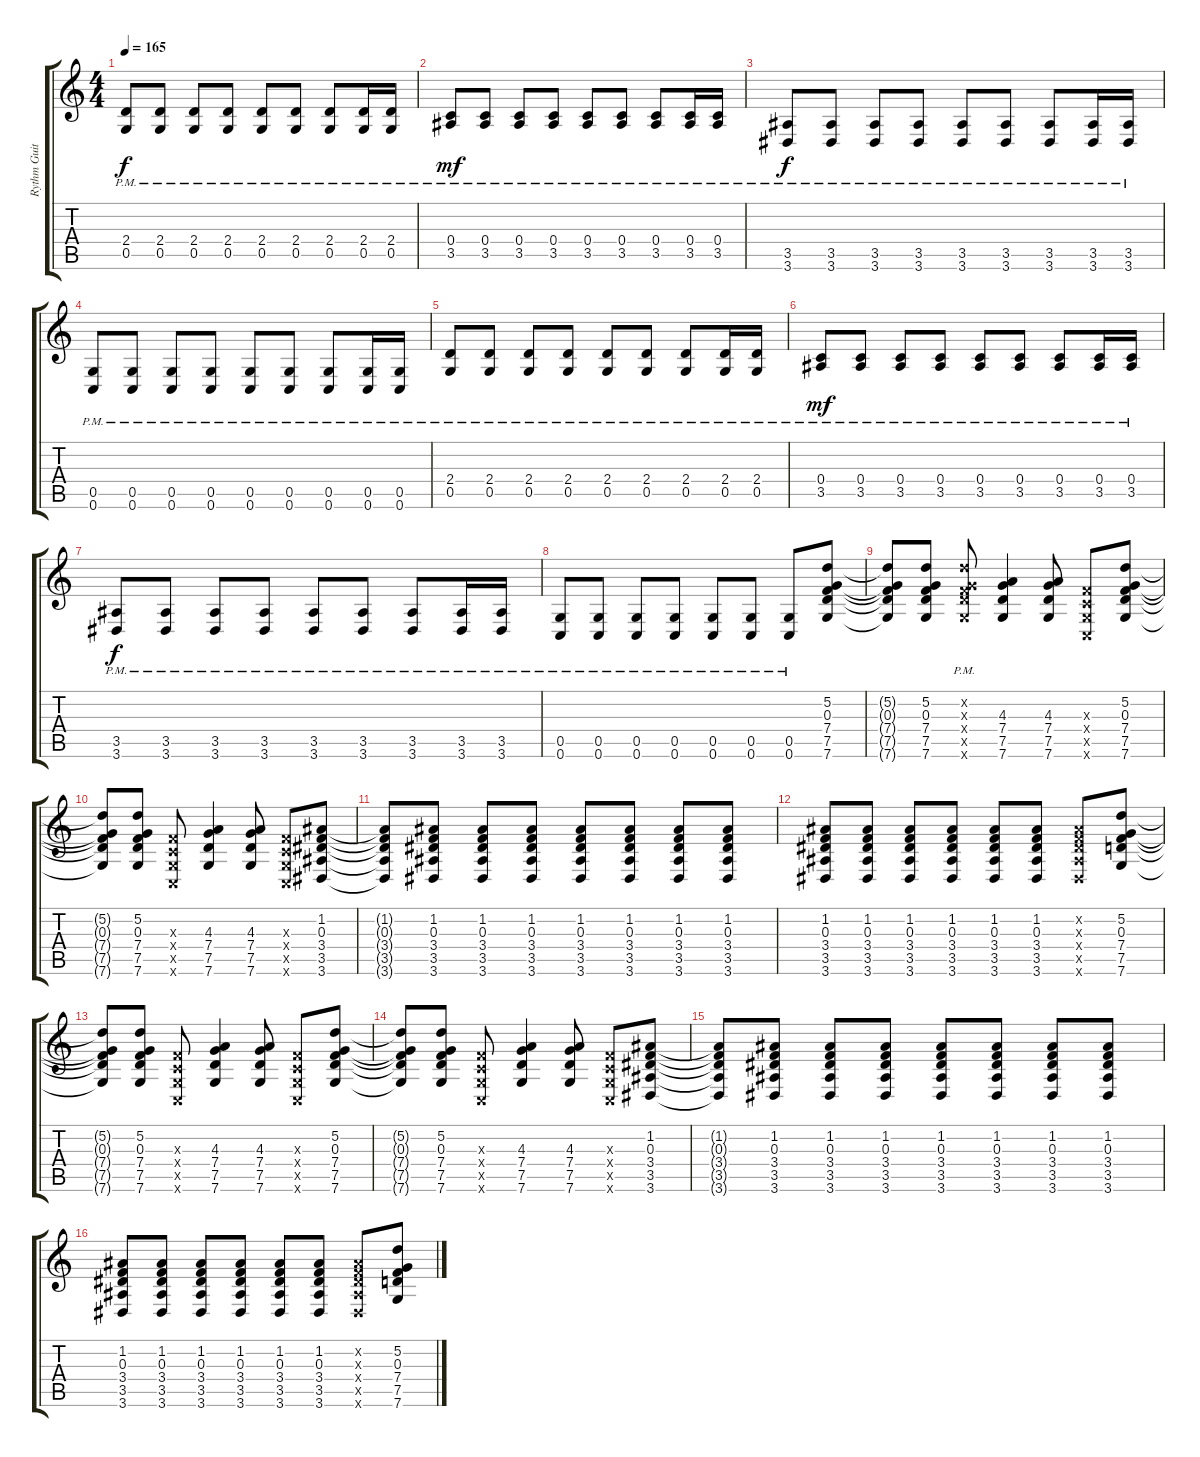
\track ("Rythm Guitar" "Rythm Guit") {instrument distortionguitar}
\staff {score tabs}
\tuning (D4 A3 F3 C3 G2 C2) {hide}
\ts (4 4)
\tempo 165
\clef g2
\ks c
(2.4{pm} 0.5{pm}).8{dy f} (2.4{pm} 0.5{pm}).8 (2.4{pm} 0.5{pm}).8 (2.4{pm} 0.5{pm}).8 (2.4{pm} 0.5{pm}).8 (2.4{pm} 0.5{pm}).8 (2.4{pm} 0.5{pm}).8 (2.4{pm} 0.5{pm}).16 (2.4{pm} 0.5{pm}).16 |
(0.4{pm} 3.5{pm}).8{dy mf} (0.4{pm} 3.5{pm}).8 (0.4{pm} 3.5{pm}).8 (0.4{pm} 3.5{pm}).8 (0.4{pm} 3.5{pm}).8 (0.4{pm} 3.5{pm}).8 (0.4{pm} 3.5{pm}).8 (0.4{pm} 3.5{pm}).16 (0.4{pm} 3.5{pm}).16 |
(3.5{pm} 3.6{pm}).8{dy f} (3.5{pm} 3.6{pm}).8 (3.5{pm} 3.6{pm}).8 (3.5{pm} 3.6{pm}).8 (3.5{pm} 3.6{pm}).8 (3.5{pm} 3.6{pm}).8 (3.5{pm} 3.6{pm}).8 (3.5{pm} 3.6{pm}).16 (3.5{pm} 3.6{pm}).16 |
(0.5{pm} 0.6{pm}).8 (0.5{pm} 0.6{pm}).8 (0.5{pm} 0.6{pm}).8 (0.5{pm} 0.6{pm}).8 (0.5{pm} 0.6{pm}).8 (0.5{pm} 0.6{pm}).8 (0.5{pm} 0.6{pm}).8 (0.5{pm} 0.6{pm}).16 (0.5{pm} 0.6{pm}).16 |
(2.4{pm} 0.5{pm}).8 (2.4{pm} 0.5{pm}).8 (2.4{pm} 0.5{pm}).8 (2.4{pm} 0.5{pm}).8 (2.4{pm} 0.5{pm}).8 (2.4{pm} 0.5{pm}).8 (2.4{pm} 0.5{pm}).8 (2.4{pm} 0.5{pm}).16 (2.4{pm} 0.5{pm}).16 |
(0.4{pm} 3.5{pm}).8{dy mf} (0.4{pm} 3.5{pm}).8 (0.4{pm} 3.5{pm}).8 (0.4{pm} 3.5{pm}).8 (0.4{pm} 3.5{pm}).8 (0.4{pm} 3.5{pm}).8 (0.4{pm} 3.5{pm}).8 (0.4{pm} 3.5{pm}).16 (0.4{pm} 3.5{pm}).16 |
(3.5{pm} 3.6{pm}).8{dy f} (3.5{pm} 3.6{pm}).8 (3.5{pm} 3.6{pm}).8 (3.5{pm} 3.6{pm}).8 (3.5{pm} 3.6{pm}).8 (3.5{pm} 3.6{pm}).8 (3.5{pm} 3.6{pm}).8 (3.5{pm} 3.6{pm}).16 (3.5{pm} 3.6{pm}).16 |
(0.5{pm} 0.6{pm}).8 (0.5{pm} 0.6{pm}).8 (0.5{pm} 0.6{pm}).8 (0.5{pm} 0.6{pm}).8 (0.5{pm} 0.6{pm}).8 (0.5{pm} 0.6{pm}).8 (0.5{pm} 0.6{pm}).8 (5.2 0.3 7.4 7.5 7.6).8 |
(5.2{t} 0.3{t} 7.4{t} 7.5{t} 7.6{t}).8 (5.2 0.3 7.4 7.5 7.6).8 (5.2{pm x} 0.3{pm x} 7.4{pm x} 7.5{pm x} 7.6{pm x}).8 (4.3 7.4 7.5 7.6).4 (4.3 7.4 7.5 7.6).8 (0.3{x} 0.4{x} 0.5{x} 0.6{x}).8 (5.2 0.3 7.4 7.5 7.6).8 |
(5.2{t} 0.3{t} 7.4{t} 7.5{t} 7.6{t}).8 (5.2 0.3 7.4 7.5 7.6).8 (0.3{x} 0.4{x} 0.5{x} 0.6{x}).8 (4.3 7.4 7.5 7.6).4 (4.3 7.4 7.5 7.6).8 (0.3{x} 0.4{x} 0.5{x} 0.6{x}).8 (1.2 0.3 3.4 3.5 3.6).8 |
(1.2{t} 0.3{t} 3.4{t} 3.5{t} 3.6{t}).8 (1.2 0.3 3.4 3.5 3.6).8 (1.2 0.3 3.4 3.5 3.6).8 (1.2 0.3 3.4 3.5 3.6).8 (1.2 0.3 3.4 3.5 3.6).8 (1.2 0.3 3.4 3.5 3.6).8 (1.2 0.3 3.4 3.5 3.6).8 (1.2 0.3 3.4 3.5 3.6).8 |
(1.2 0.3 3.4 3.5 3.6).8 (1.2 0.3 3.4 3.5 3.6).8 (1.2 0.3 3.4 3.5 3.6).8 (1.2 0.3 3.4 3.5 3.6).8 (1.2 0.3 3.4 3.5 3.6).8 (1.2 0.3 3.4 3.5 3.6).8 (1.2{x} 0.3{x} 3.4{x} 3.5{x} 3.6{x}).8 (5.2 0.3 7.4 7.5 7.6).8 |
(5.2{t} 0.3{t} 7.4{t} 7.5{t} 7.6{t}).8 (5.2 0.3 7.4 7.5 7.6).8 (0.3{x} 0.4{x} 0.5{x} 0.6{x}).8 (4.3 7.4 7.5 7.6).4 (4.3 7.4 7.5 7.6).8 (0.3{x} 0.4{x} 0.5{x} 0.6{x}).8 (5.2 0.3 7.4 7.5 7.6).8 |
(5.2{t} 0.3{t} 7.4{t} 7.5{t} 7.6{t}).8 (5.2 0.3 7.4 7.5 7.6).8 (0.3{x} 0.4{x} 0.5{x} 0.6{x}).8 (4.3 7.4 7.5 7.6).4 (4.3 7.4 7.5 7.6).8 (0.3{x} 0.4{x} 0.5{x} 0.6{x}).8 (1.2 0.3 3.4 3.5 3.6).8 |
(1.2{t} 0.3{t} 3.4{t} 3.5{t} 3.6{t}).8 (1.2 0.3 3.4 3.5 3.6).8 (1.2 0.3 3.4 3.5 3.6).8 (1.2 0.3 3.4 3.5 3.6).8 (1.2 0.3 3.4 3.5 3.6).8 (1.2 0.3 3.4 3.5 3.6).8 (1.2 0.3 3.4 3.5 3.6).8 (1.2 0.3 3.4 3.5 3.6).8 |
(1.2 0.3 3.4 3.5 3.6).8 (1.2 0.3 3.4 3.5 3.6).8 (1.2 0.3 3.4 3.5 3.6).8 (1.2 0.3 3.4 3.5 3.6).8 (1.2 0.3 3.4 3.5 3.6).8 (1.2 0.3 3.4 3.5 3.6).8 (1.2{x} 0.3{x} 3.4{x} 3.5{x} 3.6{x}).8 (5.2 0.3 7.4 7.5 7.6).8
